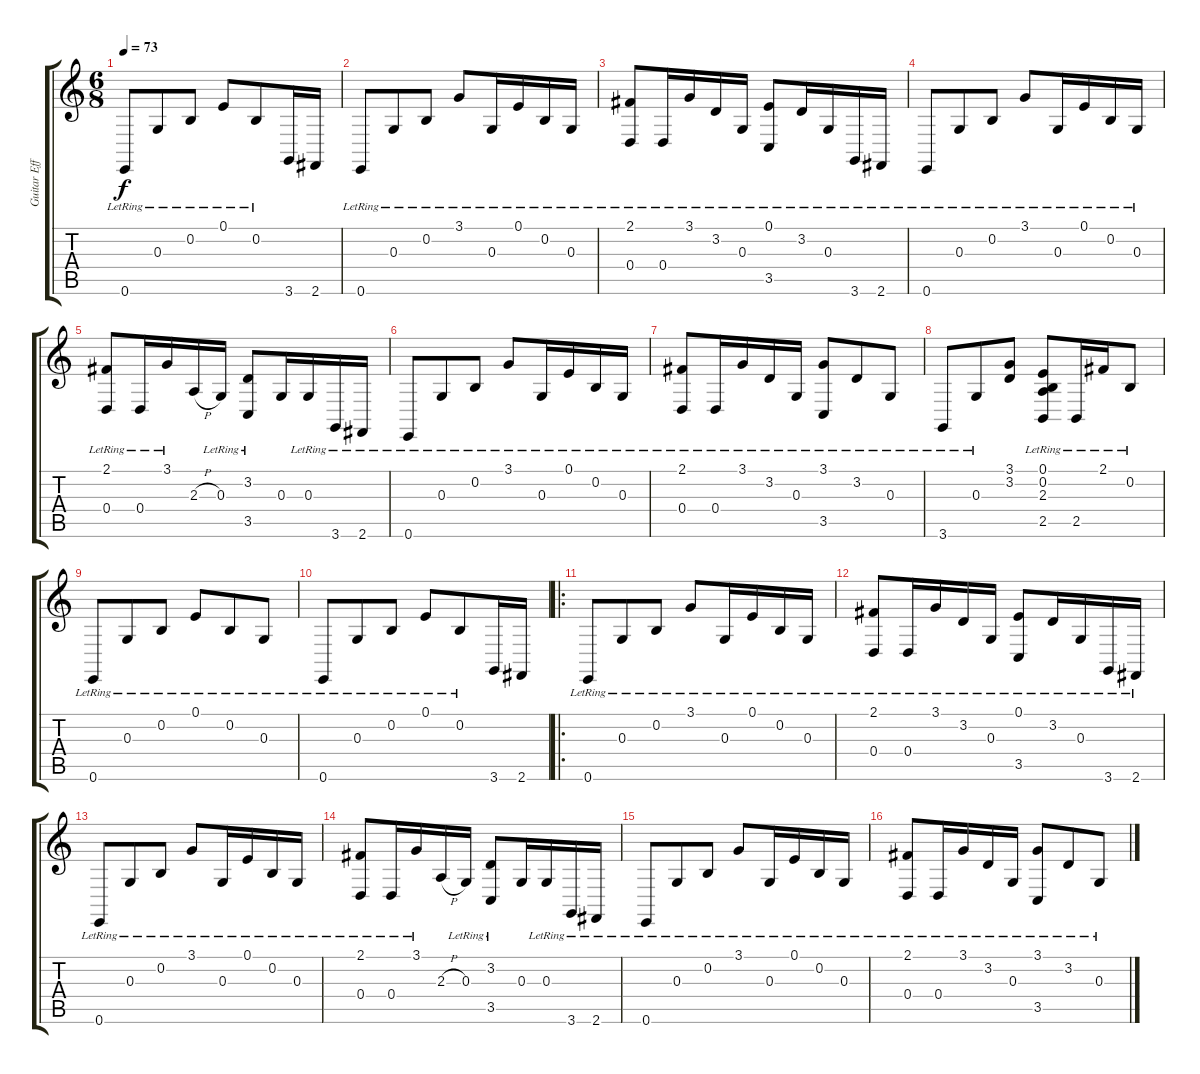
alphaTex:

\track ("Guitar Effect" "Guitar Eff") {instrument pad1newage}
\staff {score tabs}
\tuning (E4 B3 G3 D3 A2 E2) {hide}
\ts (6 8)
\tempo 73
\clef g2
\ks c
0.6{lr}.8{dy f} 0.3{lr}.8 0.2{lr}.8 0.1{lr}.8 0.2{lr}.8 3.6.16 2.6.16 |
0.6{lr}.8 0.3{lr}.8 0.2{lr}.8 3.1{lr}.8 0.3{lr}.16 0.1{lr}.16 0.2{lr}.16 0.3{lr}.16 |
(2.1{lr} 0.4).8 0.4{lr}.16 3.1{lr}.16 3.2{lr}.16 0.3{lr}.16 (0.1{lr} 3.5{lr}).8 3.2{lr}.16 0.3{lr}.16 3.6{lr}.16 2.6{lr}.16 |
0.6{lr}.8 0.3{lr}.8 0.2{lr}.8 3.1{lr}.8 0.3{lr}.16 0.1{lr}.16 0.2{lr}.16 0.3{lr}.16 |
(2.1{lr} 0.4).8 0.4{lr}.16 3.1{lr}.16 2.3{h}.16 0.3{lr}.16 (3.2{lr} 3.5{lr}).8 0.3.16 0.3{lr}.16 3.6{lr}.16 2.6{lr}.16 |
0.6{lr}.8 0.3{lr}.8 0.2{lr}.8 3.1{lr}.8 0.3{lr}.16 0.1{lr}.16 0.2{lr}.16 0.3{lr}.16 |
(2.1{lr} 0.4).8 0.4{lr}.16 3.1{lr}.16 3.2{lr}.16 0.3{lr}.16 (3.1{lr} 3.5{lr}).8 3.2{lr}.8 0.3{lr}.8 |
3.6{lr}.8 0.3{lr}.8 (3.1 3.2).8 (0.1{lr} 0.2{lr} 2.3{lr} 2.5).8 2.5{lr}.16 2.1{lr}.16 0.2{lr}.8 |
0.6{lr}.8 0.3{lr}.8 0.2{lr}.8 0.1{lr}.8 0.2{lr}.8 0.3{lr}.8 |
0.6{lr}.8 0.3{lr}.8 0.2{lr}.8 0.1{lr}.8 0.2{lr}.8 3.6.16 2.6.16 |
\ro
0.6{lr}.8 0.3{lr}.8 0.2{lr}.8 3.1{lr}.8 0.3{lr}.16 0.1{lr}.16 0.2{lr}.16 0.3{lr}.16 |
(2.1{lr} 0.4).8 0.4{lr}.16 3.1{lr}.16 3.2{lr}.16 0.3{lr}.16 (0.1{lr} 3.5{lr}).8 3.2{lr}.16 0.3{lr}.16 3.6{lr}.16 2.6{lr}.16 |
0.6{lr}.8 0.3{lr}.8 0.2{lr}.8 3.1{lr}.8 0.3{lr}.16 0.1{lr}.16 0.2{lr}.16 0.3{lr}.16 |
(2.1{lr} 0.4).8 0.4{lr}.16 3.1{lr}.16 2.3{h}.16 0.3{lr}.16 (3.2{lr} 3.5{lr}).8 0.3.16 0.3{lr}.16 3.6{lr}.16 2.6{lr}.16 |
0.6{lr}.8 0.3{lr}.8 0.2{lr}.8 3.1{lr}.8 0.3{lr}.16 0.1{lr}.16 0.2{lr}.16 0.3{lr}.16 |
(2.1{lr} 0.4).8 0.4{lr}.16 3.1{lr}.16 3.2{lr}.16 0.3{lr}.16 (3.1{lr} 3.5{lr}).8 3.2{lr}.8 0.3{lr}.8
